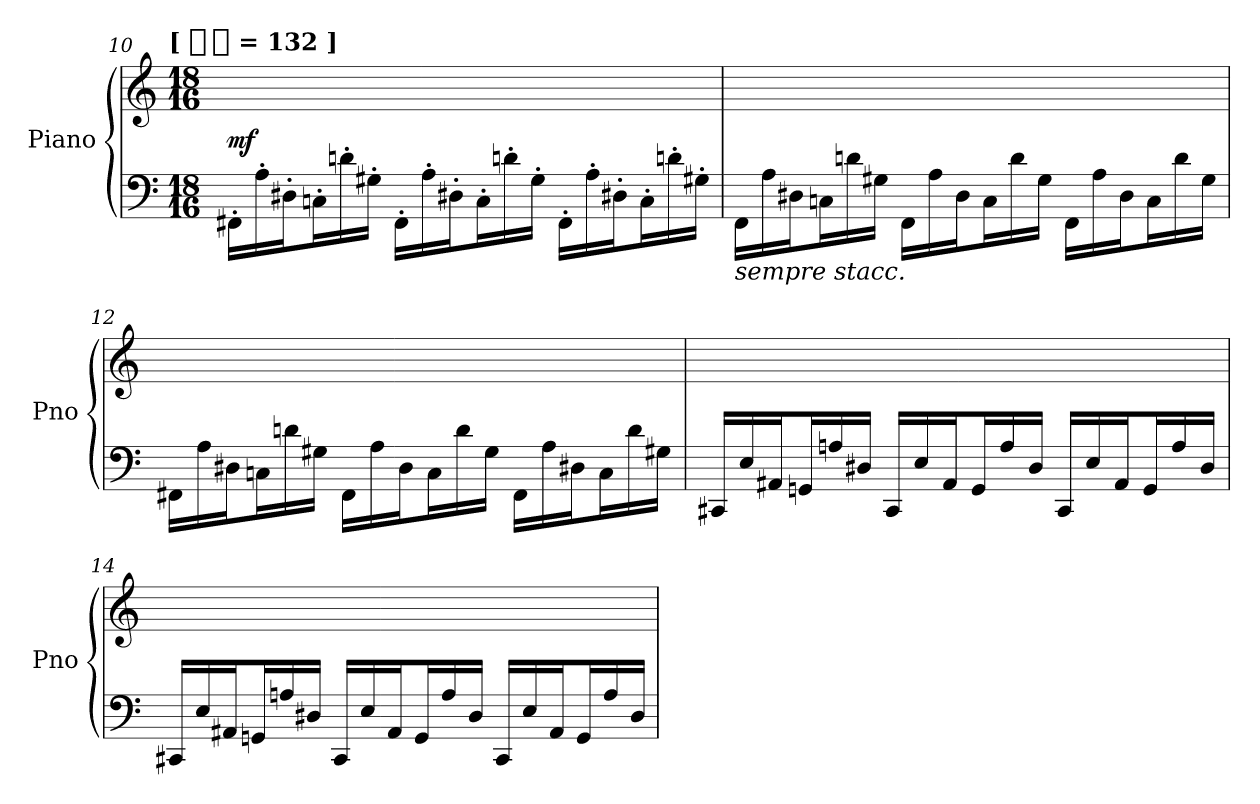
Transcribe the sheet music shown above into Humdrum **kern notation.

**kern	**kern	**dynam
*part1	*part1	*part1
*staff2	*staff1	*staff1/2
*I"Piano	*	*
*I'Pno	*	*
*clefF4	*clefG2	*
*k[]	*k[]	*
*C:	*C:	*
!!LO:TX:omd:t=[ [8th-dot] = 132 ]
*M18/16	*M18/16	*
*MM132	*MM132	*
=10	=10	=10
16FF#X'LL	8ryy	mf
16A'	.	.
16D#X'J	16ryy	.
16Cn'L	8.ryy	.
16dn'	.	.
16G#X'JJ	.	.
16FF#'LL	8.ryy	.
16A'	.	.
16D#X'J	.	.
16C'L	8ryy	.
16dn'	.	.
16G#'JJ	16ryy	.
16FF#'LL	8.ryy	.
16A'	.	.
16D#X'J	.	.
16C'L	8ryy	.
16dn'	.	.
16G#X'JJ	16ryy	.
=11	=11	=11
!LO:TX:b:i:t=sempre stacc.	!	!
16FFLL	8ryy	.
16A	.	.
16D#XJ	16ryy	.
16CnL	8.ryy	.
16dn	.	.
16G#XJJ	.	.
16FFLL	8.ryy	.
16A	.	.
16D#J	.	.
16CL	16ryy	.
16d	8ryy	.
16G#JJ	.	.
16FFLL	8ryy	.
16A	.	.
16D#J	16ryy	.
16CL	8.ryy	.
16d	.	.
16G#JJ	.	.
=12	=12	=12
16FF#XLL	16ryy	.
16A	16ryy	.
16D#XJ	16ryy	.
16CnL	8ryy	.
16dn	.	.
16G#XJJ	16ryy	.
16FF#LL	16ryy	.
16A	16ryy	.
16D#J	16ryy	.
16CL	16ryy	.
16d	8ryy	.
16G#JJ	.	.
16FF#LL	16ryy	.
16A	16ryy	.
16D#XJ	16ryy	.
16CL	16ryy	.
16d	16ryy	.
16G#XJJ	16ryy	.
=13	=13	=13
16CC#XLL	8ryy	.
16E	.	.
16AA#XJ	16ryy	.
16GGnL	8.ryy	.
16An	.	.
16D#XJJ	.	.
16CC#LL	8ryy	.
16E	.	.
16AA#J	16ryy	.
16GGL	8.ryy	.
16A	.	.
16D#JJ	.	.
16CC#LL	8.ryy	.
16E	.	.
16AA#J	.	.
16GGL	8ryy	.
16A	.	.
16D#JJ	16ryy	.
=14	=14	=14
16CC#XLL	8ryy	.
16E	.	.
16AA#XJ	8ryy	.
16GGnL	.	.
16An	8ryy	.
16D#XJJ	.	.
16CC#LL	8ryy	.
16E	.	.
16AA#J	8ryy	.
16GGL	.	.
16A	8ryy	.
16D#JJ	.	.
16CC#LL	16ryy	.
16E	8ryy	.
16AA#J	.	.
16GGL	8.ryy	.
16A	.	.
16D#JJ	.	.
=	=	=
*-	*-	*-
